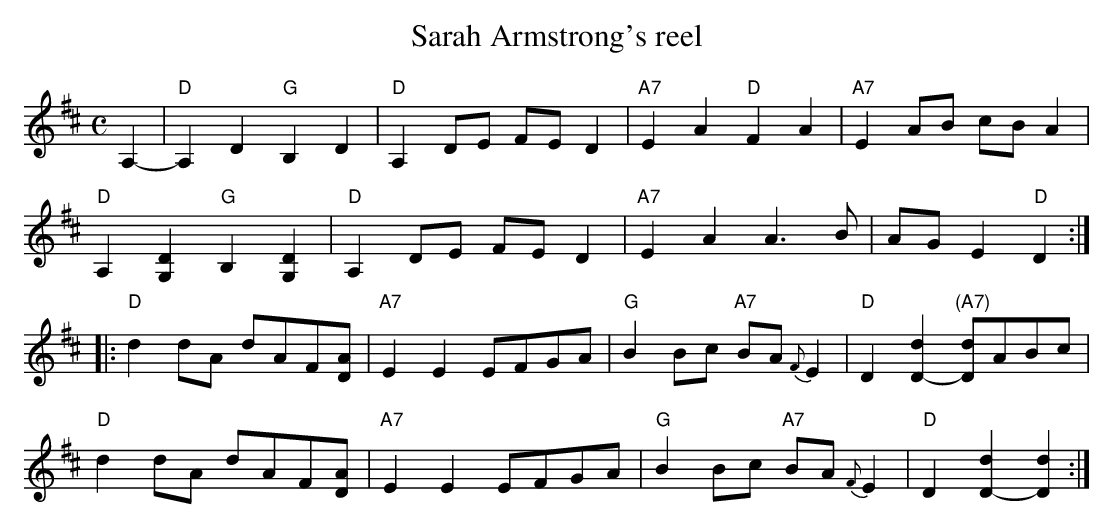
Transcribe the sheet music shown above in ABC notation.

X:1
T: Sarah Armstrong's reel
M: C
L: 1/8
K: D
A,2- |\
"D"A,2D2 "G"B,2D2 | "D"A,2DE FED2 | "A7"E2A2 "D"F2A2 | "A7"E2AB cBA2 |
"D"A,2[G,2D2] "G"B,2[G,2D2] | "D"A,2DE FED2 | "A7"E2A2 A3B | AGE2 "D"D2 :|
|:\
"D"d2dA dAF[DA] | "A7"E2E2 EFGA | "G"B2Bc "A7"BA{F}E2 | "D"D2[D2-d2] "(A7)"[Dd]ABc |
"D"d2dA dAF[DA] | "A7"E2E2 EFGA | "G"B2Bc "A7"BA{F}E2 | "D"D2[D2-d2] [D2d2] :|
